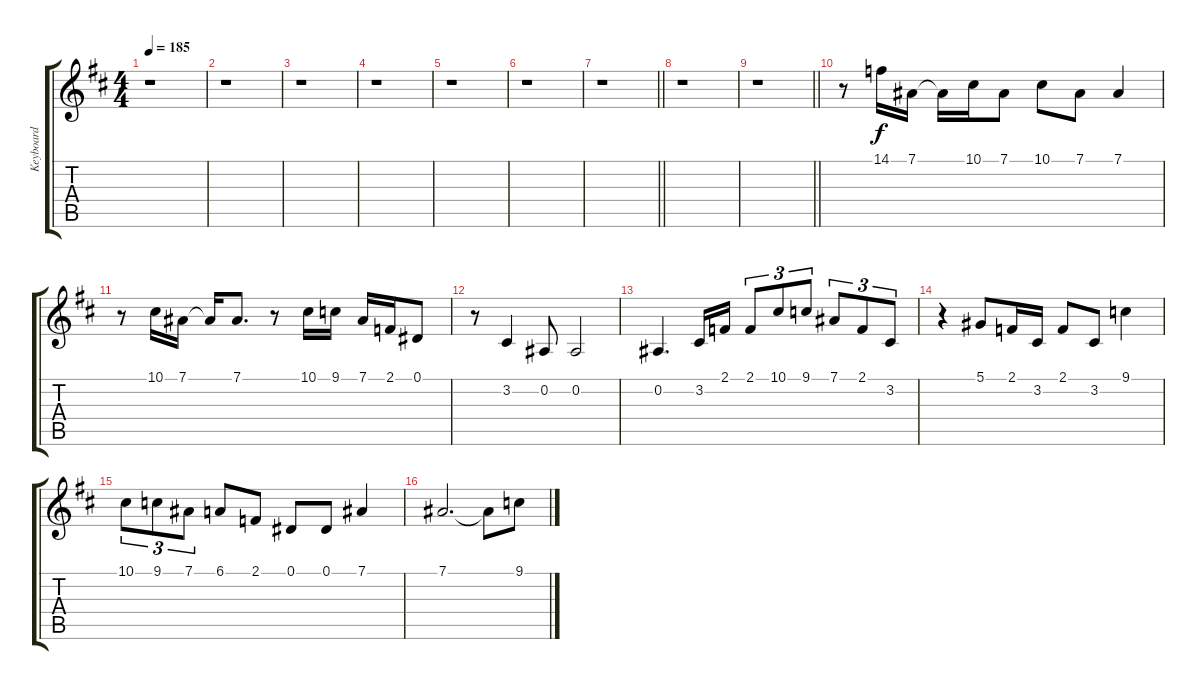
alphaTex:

\track ("Keyboard" "Keyboard") {instrument electricgrandpiano}
\staff {score tabs}
\tuning (Eb4 Bb3 Gb3 Db3 Ab2 Eb2) {hide}
\ts (4 4)
\tempo 185
\clef g2
\ks d
r.1{dy f} |
r.1 |
r.1 |
r.1 |
r.1 |
r.1 |
\barLineRight lightlight
r.1 |
r.1 |
\barLineRight lightlight
r.1 |
r.8 14.1.16 7.1.16 7.1{t}.16 10.1.16 7.1.8 10.1.8 7.1.8 7.1.4 |
r.8 10.1.16 7.1.16 7.1{t}.16 7.1.8{d} r.8 10.1.16 9.1.16 7.1.16 2.1.16 0.1.8 |
r.8 3.2.4 0.2.8 0.2.2 |
0.2.4{d} 3.2.16 2.1.16 2.1.8{tu (3 2)} 10.1.8{tu (3 2)} 9.1.8{tu (3 2)} 7.1.8{tu (3 2)} 2.1.8{tu (3 2)} 3.2.8{tu (3 2)} |
r.4 5.1.8 2.1.16 3.2.16 2.1.8 3.2.8 9.1.4 |
10.1.8{tu (3 2)} 9.1.8{tu (3 2)} 7.1.8{tu (3 2)} 6.1.8 2.1.8 0.1.8 0.1.8 7.1.4 |
7.1.2{d} 7.1{t}.8 9.1.8
